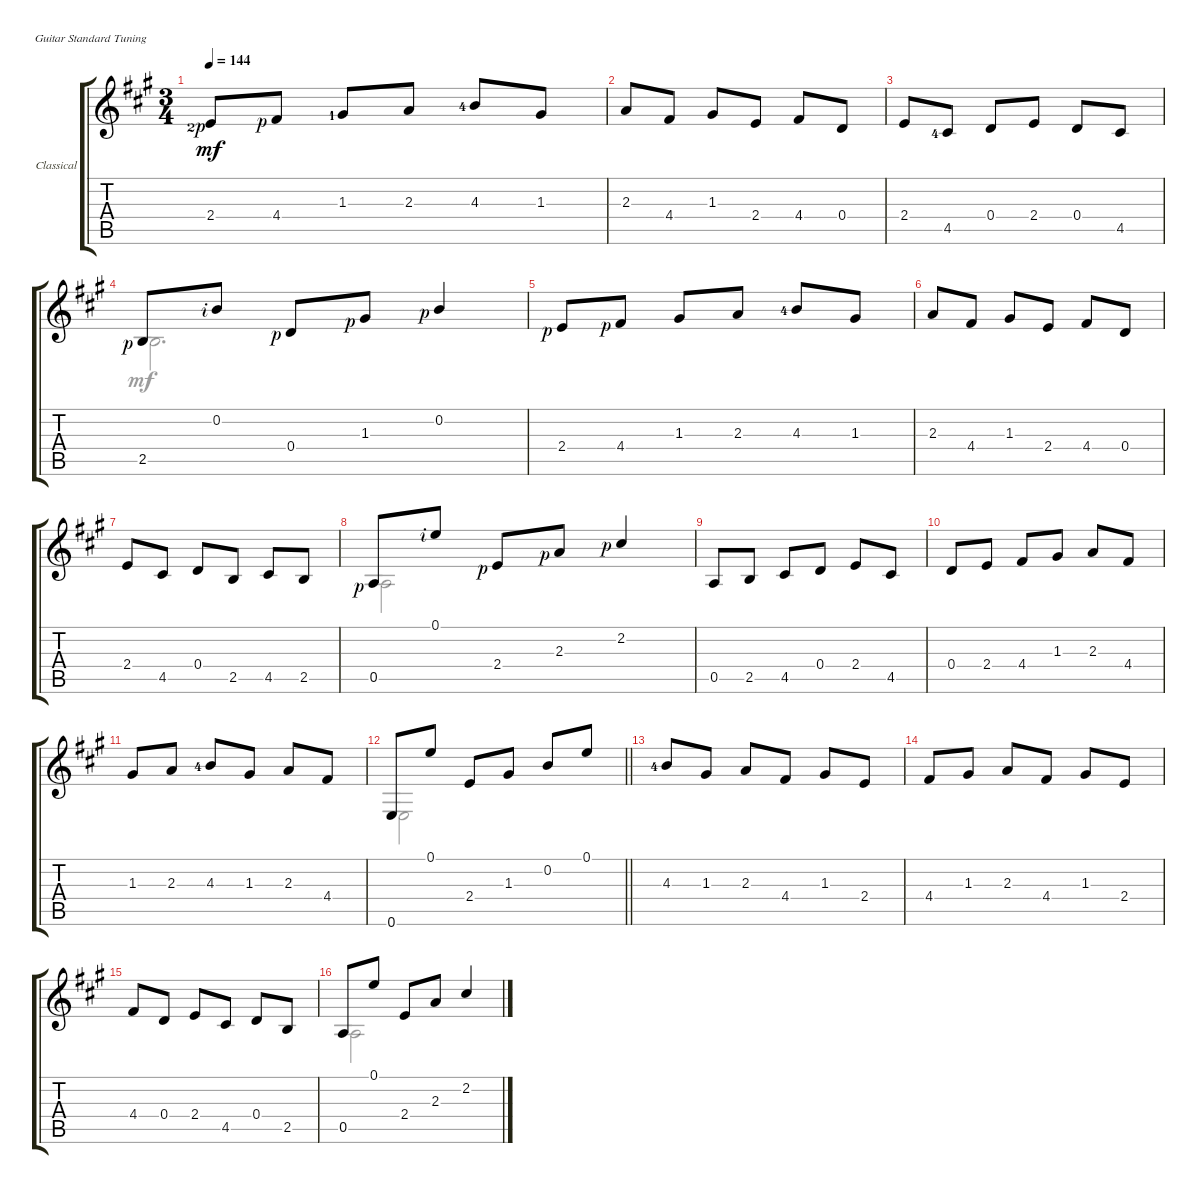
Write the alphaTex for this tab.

\defaultSystemsLayout 4
\bracketExtendMode groupsimilarinstruments
\firstSystemTrackNameOrientation horizontal
\otherSystemsTrackNameOrientation horizontal
\track ("Classical Guitar" "Classical ") {instrument acousticguitarsteel}
\staff {score tabs}
\tuning (E4 B3 G3 D3 A2 E2)
\voice
\ts (3 4)
\tempo 144
\clef g2
\ks a
2.4{lf 3 rf 1}.8{dy mf instrument acousticguitarsteel} 4.4{rf 1}.8 1.3{lf 2}.8 2.3.8 4.3{lf 5}.8 1.3.8 |
2.3.8 4.4.8 1.3.8 2.4.8 4.4.8 0.4.8 |
2.4.8 4.5{lf 5}.8 0.4.8 2.4.8 0.4.8 4.5.8 |
2.5{rf 1}.8 0.2{rf 2}.8 0.4{rf 1}.8 1.3{rf 1}.8 0.2{rf 1}.4 |
2.4{rf 1}.8 4.4{rf 1}.8 1.3.8 2.3.8 4.3{lf 5}.8 1.3.8 |
2.3.8 4.4.8 1.3.8 2.4.8 4.4.8 0.4.8 |
2.4.8 4.5.8 0.4.8 2.5.8 4.5.8 2.5.8 |
0.5{rf 1}.8 0.1{rf 2}.8 2.4{rf 1}.8 2.3{rf 1}.8 2.2{rf 1}.4 |
0.5.8 2.5.8 4.5.8 0.4.8 2.4.8 4.5.8 |
0.4.8 2.4.8 4.4.8 1.3.8 2.3.8 4.4.8 |
1.3.8 2.3.8 4.3{lf 5}.8 1.3.8 2.3.8 4.4.8 |
\barLineRight lightlight
0.6.8 0.1.8 2.4.8 1.3.8 0.2.8 0.1.8 |
4.3{lf 5}.8 1.3.8 2.3.8 4.4.8 1.3.8 2.4.8 |
4.4.8 1.3.8 2.3.8 4.4.8 1.3.8 2.4.8 |
4.4.8 0.4.8 2.4.8 4.5.8 0.4.8 2.5.8 |
0.5.8 0.1.8 2.4.8 2.3.8 2.2.4
\voice
\clef g2
\ottava regular
\simile none
\ks a
|
|
|
2.5.2{d} |
|
|
|
0.5.2 |
|
|
|
\barLineRight lightlight
0.6.2 |
|
|
|
0.5.2
